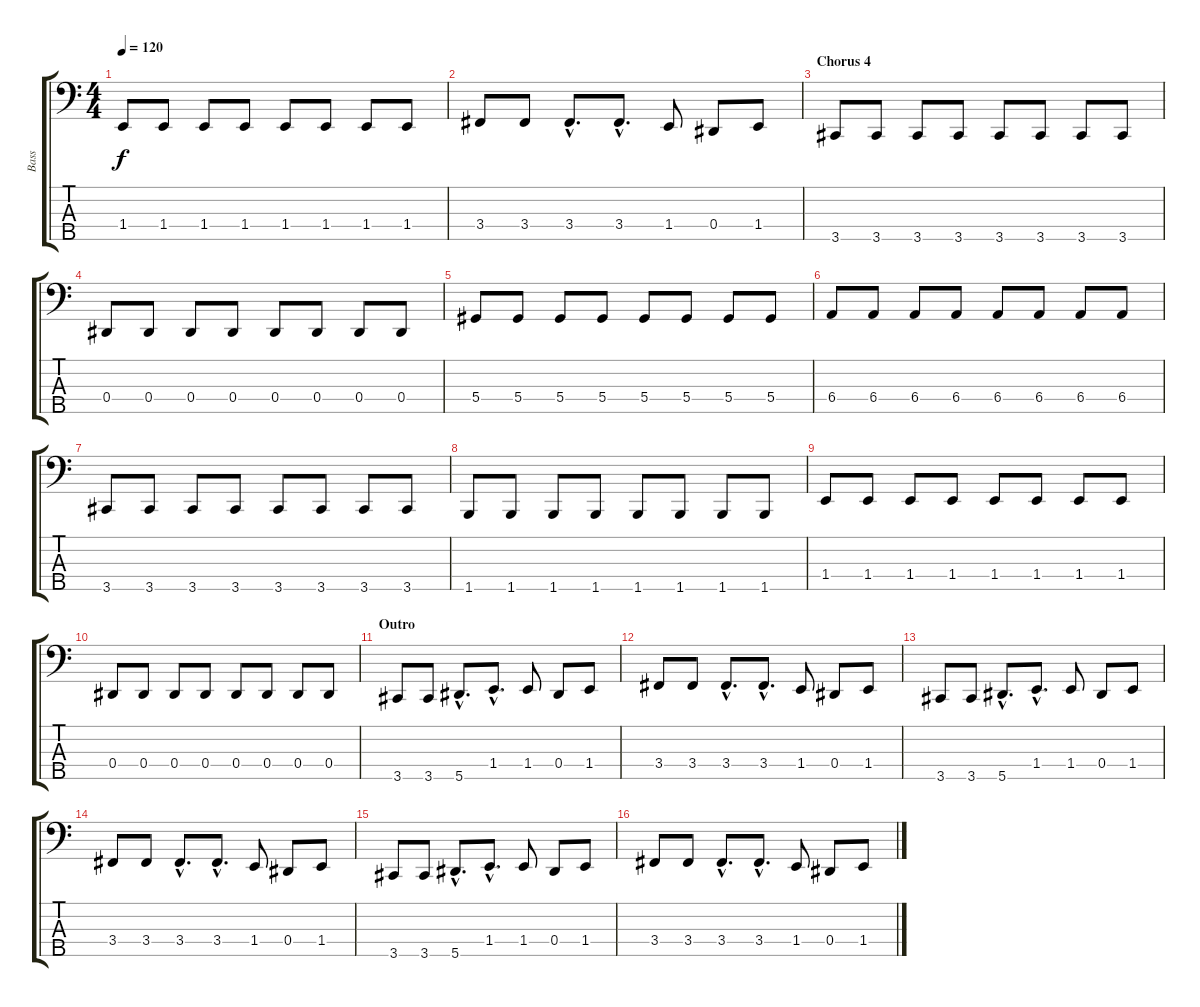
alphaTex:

\track ("Bass" "Bass") {instrument electricbasspick}
\staff {score tabs}
\tuning (Gb2 Db2 Ab1 Eb1 Bb0) {hide}
\ts (4 4)
\tempo 120
\clef f4
\ks c
1.4.8{dy f} 1.4.8 1.4.8 1.4.8 1.4.8 1.4.8 1.4.8 1.4.8 |
3.4.8 3.4.8 3.4{hac}.8{d} 3.4{hac}.8{d} 1.4.8 0.4.8 1.4.8 |
\section ("" "Chorus 4")
3.5.8 3.5.8 3.5.8 3.5.8 3.5.8 3.5.8 3.5.8 3.5.8 |
0.4.8 0.4.8 0.4.8 0.4.8 0.4.8 0.4.8 0.4.8 0.4.8 |
5.4.8 5.4.8 5.4.8 5.4.8 5.4.8 5.4.8 5.4.8 5.4.8 |
6.4.8 6.4.8 6.4.8 6.4.8 6.4.8 6.4.8 6.4.8 6.4.8 |
3.5.8 3.5.8 3.5.8 3.5.8 3.5.8 3.5.8 3.5.8 3.5.8 |
1.5.8 1.5.8 1.5.8 1.5.8 1.5.8 1.5.8 1.5.8 1.5.8 |
1.4.8 1.4.8 1.4.8 1.4.8 1.4.8 1.4.8 1.4.8 1.4.8 |
0.4.8 0.4.8 0.4.8 0.4.8 0.4.8 0.4.8 0.4.8 0.4.8 |
\section ("" "Outro")
3.5.8 3.5.8 5.5{hac}.8{d} 1.4{hac}.8{d} 1.4.8 0.4.8 1.4.8 |
3.4.8 3.4.8 3.4{hac}.8{d} 3.4{hac}.8{d} 1.4.8 0.4.8 1.4.8 |
3.5.8 3.5.8 5.5{hac}.8{d} 1.4{hac}.8{d} 1.4.8 0.4.8 1.4.8 |
3.4.8 3.4.8 3.4{hac}.8{d} 3.4{hac}.8{d} 1.4.8 0.4.8 1.4.8 |
3.5.8 3.5.8 5.5{hac}.8{d} 1.4{hac}.8{d} 1.4.8 0.4.8 1.4.8 |
3.4.8 3.4.8 3.4{hac}.8{d} 3.4{hac}.8{d} 1.4.8 0.4.8 1.4.8
